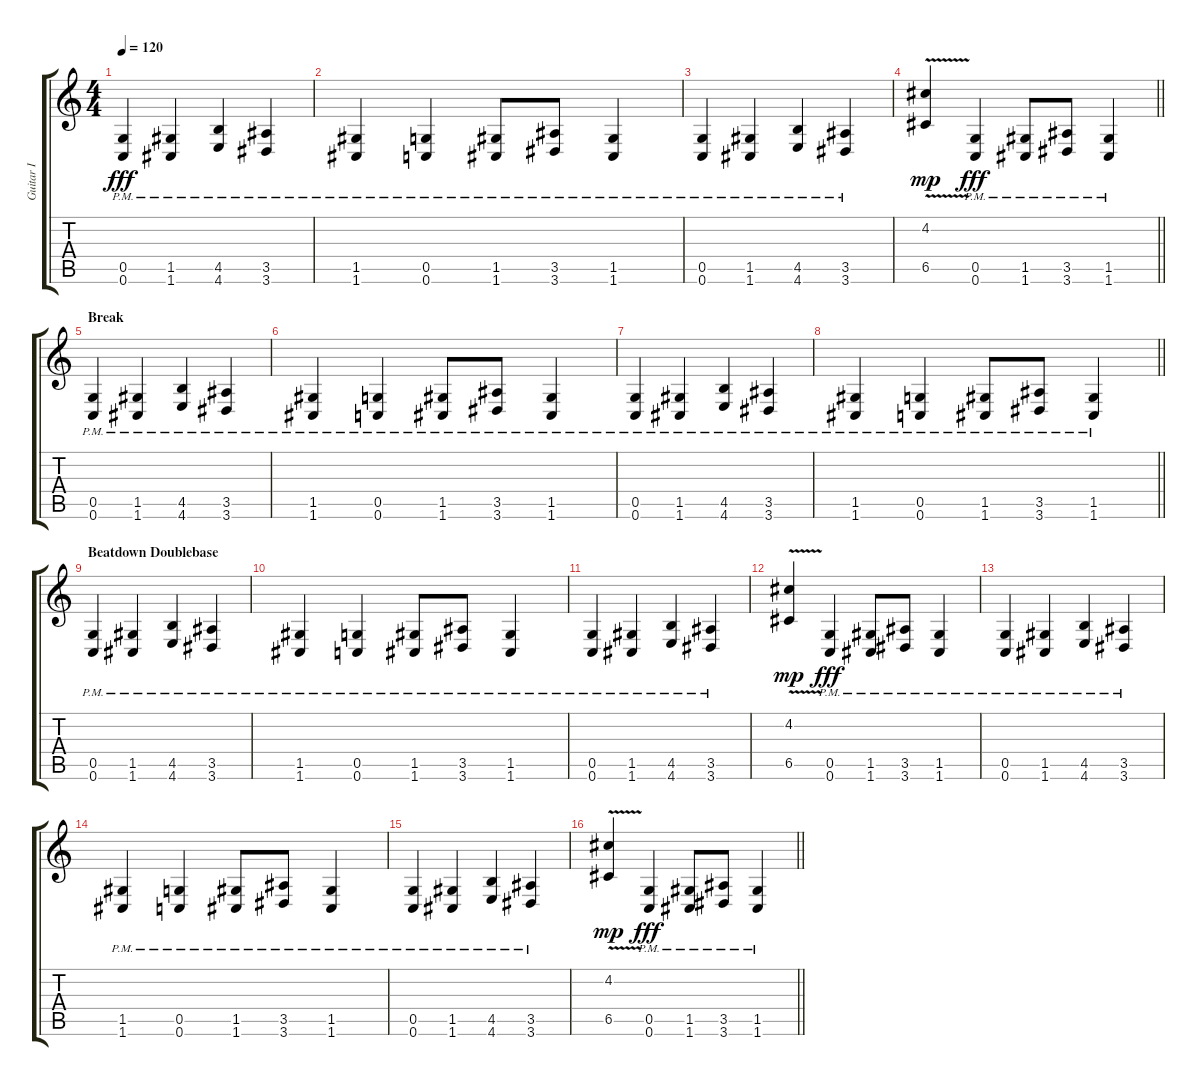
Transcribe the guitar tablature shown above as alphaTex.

\track ("Guitar I" "Guitar I") {instrument distortionguitar}
\staff {score tabs}
\tuning (D4 A3 F3 C3 G2 C2) {hide}
\ts (4 4)
\tempo 120
\clef g2
\ks c
(0.5{pm} 0.6{pm}).4{dy fff} (1.5{pm} 1.6{pm}).4 (4.5{pm} 4.6{pm}).4 (3.5{pm} 3.6{pm}).4 |
(1.5{pm} 1.6{pm}).4 (0.5{pm} 0.6{pm}).4 (1.5{pm} 1.6{pm}).8 (3.5{pm} 3.6{pm}).8 (1.5{pm} 1.6{pm}).4 |
(0.5{pm} 0.6{pm}).4 (1.5{pm} 1.6{pm}).4 (4.5{pm} 4.6{pm}).4 (3.5{pm} 3.6{pm}).4 |
\barLineRight lightlight
(4.2{v} 6.5{v}).4{dy mp} (0.5{pm} 0.6{pm}).4{dy fff} (1.5{pm} 1.6{pm}).8 (3.5{pm} 3.6{pm}).8 (1.5{pm} 1.6{pm}).4 |
\section ("" "Break")
(0.5{pm} 0.6{pm}).4 (1.5{pm} 1.6{pm}).4 (4.5{pm} 4.6{pm}).4 (3.5{pm} 3.6{pm}).4 |
(1.5{pm} 1.6{pm}).4 (0.5{pm} 0.6{pm}).4 (1.5{pm} 1.6{pm}).8 (3.5{pm} 3.6{pm}).8 (1.5{pm} 1.6{pm}).4 |
(0.5{pm} 0.6{pm}).4 (1.5{pm} 1.6{pm}).4 (4.5{pm} 4.6{pm}).4 (3.5{pm} 3.6{pm}).4 |
\barLineRight lightlight
(1.5{pm} 1.6{pm}).4 (0.5{pm} 0.6{pm}).4 (1.5{pm} 1.6{pm}).8 (3.5{pm} 3.6{pm}).8 (1.5{pm} 1.6{pm}).4 |
\section ("" "Beatdown Doublebase")
(0.5{pm} 0.6{pm}).4 (1.5{pm} 1.6{pm}).4 (4.5{pm} 4.6{pm}).4 (3.5{pm} 3.6{pm}).4 |
(1.5{pm} 1.6{pm}).4 (0.5{pm} 0.6{pm}).4 (1.5{pm} 1.6{pm}).8 (3.5{pm} 3.6{pm}).8 (1.5{pm} 1.6{pm}).4 |
(0.5{pm} 0.6{pm}).4 (1.5{pm} 1.6{pm}).4 (4.5{pm} 4.6{pm}).4 (3.5{pm} 3.6{pm}).4 |
(4.2{v} 6.5{v}).4{dy mp} (0.5{pm} 0.6{pm}).4{dy fff} (1.5{pm} 1.6{pm}).8 (3.5{pm} 3.6{pm}).8 (1.5{pm} 1.6{pm}).4 |
(0.5{pm} 0.6{pm}).4 (1.5{pm} 1.6{pm}).4 (4.5{pm} 4.6{pm}).4 (3.5{pm} 3.6{pm}).4 |
(1.5{pm} 1.6{pm}).4 (0.5{pm} 0.6{pm}).4 (1.5{pm} 1.6{pm}).8 (3.5{pm} 3.6{pm}).8 (1.5{pm} 1.6{pm}).4 |
(0.5{pm} 0.6{pm}).4 (1.5{pm} 1.6{pm}).4 (4.5{pm} 4.6{pm}).4 (3.5{pm} 3.6{pm}).4 |
\barLineRight lightlight
(4.2{v} 6.5{v}).4{dy mp} (0.5{pm} 0.6{pm}).4{dy fff} (1.5{pm} 1.6{pm}).8 (3.5{pm} 3.6{pm}).8 (1.5{pm} 1.6{pm}).4
